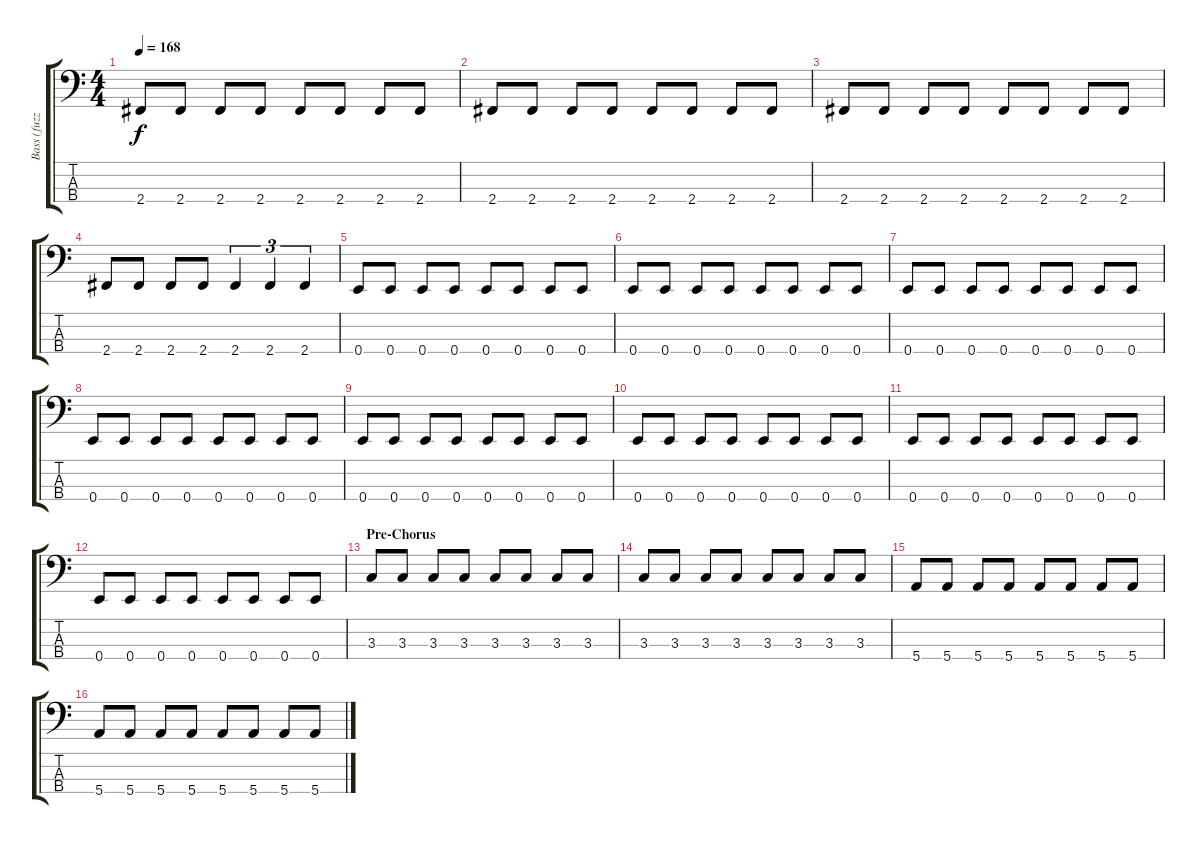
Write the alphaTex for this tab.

\track ("Bass (fuzzy tone added in lead)" "Bass (fuzz") {instrument electricbasspick}
\staff {score tabs}
\tuning (G2 D2 A1 E1) {hide}
\ts (4 4)
\tempo 168
\clef f4
\ks c
2.4.8{dy f} 2.4.8 2.4.8 2.4.8 2.4.8 2.4.8 2.4.8 2.4.8 |
2.4.8 2.4.8 2.4.8 2.4.8 2.4.8 2.4.8 2.4.8 2.4.8 |
2.4.8 2.4.8 2.4.8 2.4.8 2.4.8 2.4.8 2.4.8 2.4.8 |
2.4.8 2.4.8 2.4.8 2.4.8 2.4.4{tu (3 2)} 2.4.4{tu (3 2)} 2.4.4{tu (3 2)} |
0.4.8 0.4.8 0.4.8 0.4.8 0.4.8 0.4.8 0.4.8 0.4.8 |
0.4.8 0.4.8 0.4.8 0.4.8 0.4.8 0.4.8 0.4.8 0.4.8 |
0.4.8 0.4.8 0.4.8 0.4.8 0.4.8 0.4.8 0.4.8 0.4.8 |
0.4.8 0.4.8 0.4.8 0.4.8 0.4.8 0.4.8 0.4.8 0.4.8 |
0.4.8 0.4.8 0.4.8 0.4.8 0.4.8 0.4.8 0.4.8 0.4.8 |
0.4.8 0.4.8 0.4.8 0.4.8 0.4.8 0.4.8 0.4.8 0.4.8 |
0.4.8 0.4.8 0.4.8 0.4.8 0.4.8 0.4.8 0.4.8 0.4.8 |
0.4.8 0.4.8 0.4.8 0.4.8 0.4.8 0.4.8 0.4.8 0.4.8 |
\section ("" "Pre-Chorus")
3.3.8 3.3.8 3.3.8 3.3.8 3.3.8 3.3.8 3.3.8 3.3.8 |
3.3.8 3.3.8 3.3.8 3.3.8 3.3.8 3.3.8 3.3.8 3.3.8 |
5.4.8 5.4.8 5.4.8 5.4.8 5.4.8 5.4.8 5.4.8 5.4.8 |
5.4.8 5.4.8 5.4.8 5.4.8 5.4.8 5.4.8 5.4.8 5.4.8
